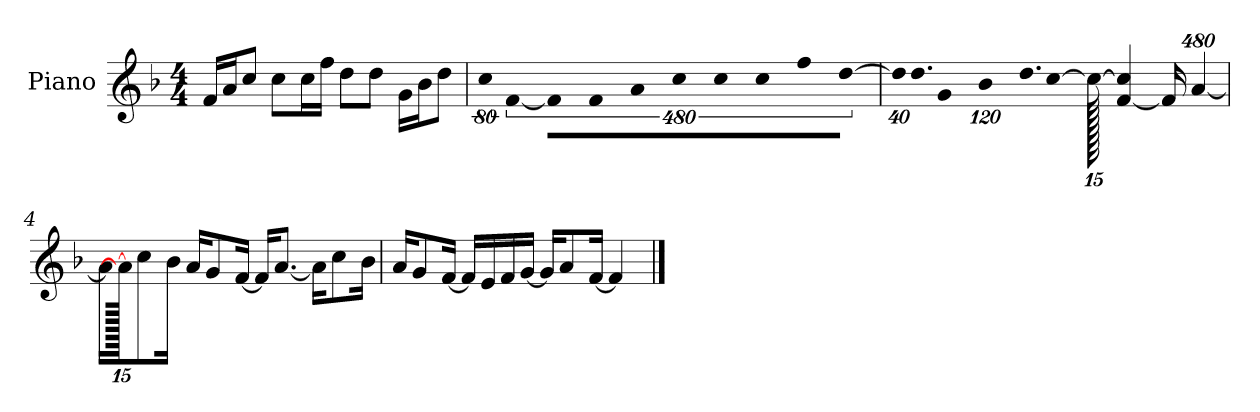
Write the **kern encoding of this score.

**kern
*part1
*staff1
*I"Piano
*I'P-no
*clefG2
*k[b-]
*M4/4
*MM90
=1
16f/LL
16a/J
8cc/J
8cc\L
16cc\L
16ff\JJ
8dd\L
8dd\J
16g\LL
16b-\J
8dd\J
=2
!LO:N:vis=8
640%71cc\
!LO:N:vis=4
[1920%427f/
!LO:N:vis=16
1920%107f\LL]
!LO:N:vis=16
1920%107f\J
!LO:N:vis=8
640%71a\
!LO:N:vis=8
640%71cc\
!LO:N:vis=8
640%71cc\
!LO:N:vis=16
1920%107cc\L
!LO:N:vis=16
1920%107ff\J
!LO:N:vis=8
[640%71dd\J
=3
*Xbrackettup
!LO:N:vis=32
640%23dd\KLL]
!LO:N:vis=16.
960%103dd\
!LO:N:vis=16
1920%137g\
!LO:N:vis=16
1920%137b-\
!LO:N:vis=16.
960%103dd\
[384%41cc\J
1920cc\_
[4f/ 4cc/]
16f/KL]
[1920%359a/
!!LO:LB:g=z
=4
16a\KL]
1920a/_
8cc\
16b-\Jk
16a/KL
8g/
[16f/Jk
16f/KL]
[8.a/J
16a\KL]
8cc\
16b-\Jk
=5
16a/KL
8g/
[16f/Jk
16f/LL]
16e/
16f/
[16g/JJ
16g/KL]
8a/
[16f/Jk
4f/]
==
*-
